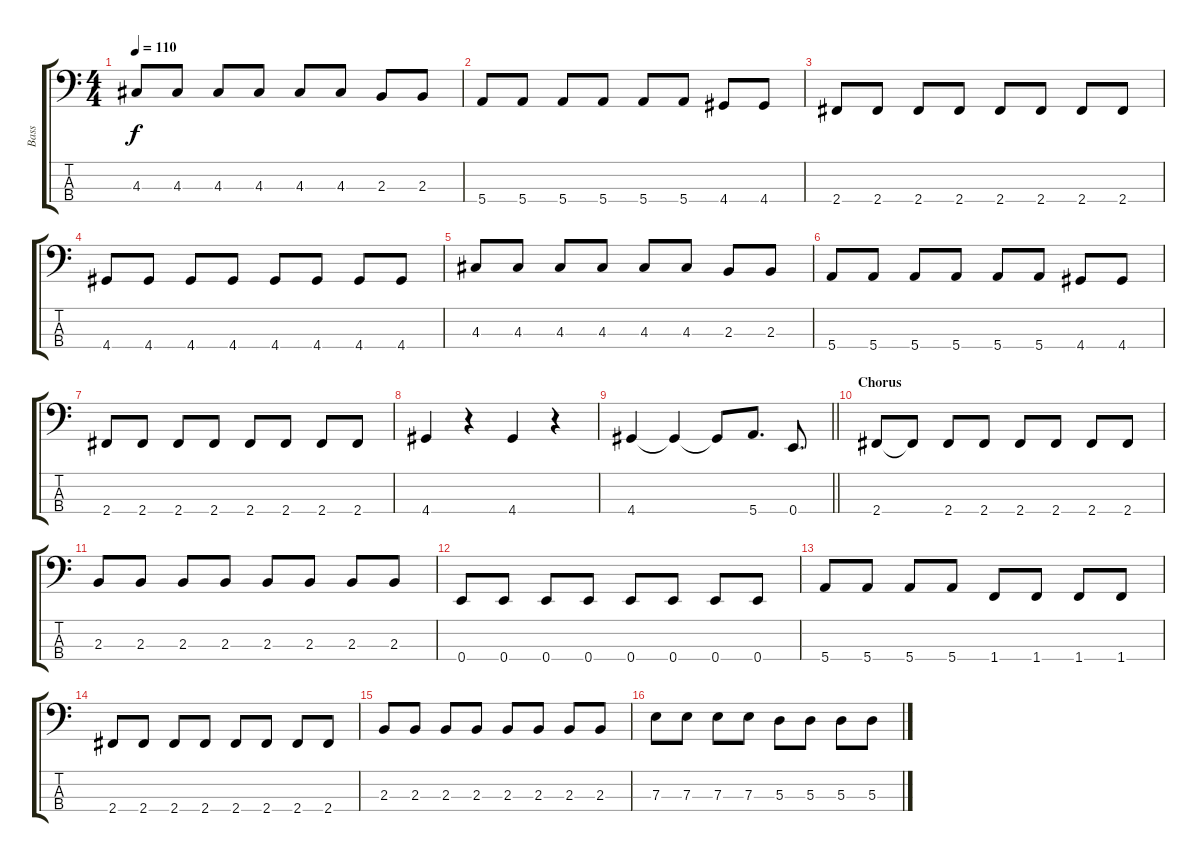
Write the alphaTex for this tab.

\track ("Bass" "Bass") {instrument electricbassfinger}
\staff {score tabs}
\tuning (G2 D2 A1 E1) {hide}
\ts (4 4)
\tempo 110
\clef f4
\ks c
4.3.8{dy f} 4.3.8 4.3.8 4.3.8 4.3.8 4.3.8 2.3.8 2.3.8 |
5.4.8 5.4.8 5.4.8 5.4.8 5.4.8 5.4.8 4.4.8 4.4.8 |
2.4.8 2.4.8 2.4.8 2.4.8 2.4.8 2.4.8 2.4.8 2.4.8 |
4.4.8 4.4.8 4.4.8 4.4.8 4.4.8 4.4.8 4.4.8 4.4.8 |
4.3.8 4.3.8 4.3.8 4.3.8 4.3.8 4.3.8 2.3.8 2.3.8 |
5.4.8 5.4.8 5.4.8 5.4.8 5.4.8 5.4.8 4.4.8 4.4.8 |
2.4.8 2.4.8 2.4.8 2.4.8 2.4.8 2.4.8 2.4.8 2.4.8 |
4.4.4 r.4 4.4.4 r.4 |
\barLineRight lightlight
4.4.4 4.4{t}.4 4.4{t}.8 5.4.8{d} 0.4.8{d} |
\section ("" "Chorus")
2.4.8 2.4{t}.8 2.4.8 2.4.8 2.4.8 2.4.8 2.4.8 2.4.8 |
2.3.8 2.3.8 2.3.8 2.3.8 2.3.8 2.3.8 2.3.8 2.3.8 |
0.4.8 0.4.8 0.4.8 0.4.8 0.4.8 0.4.8 0.4.8 0.4.8 |
5.4.8 5.4.8 5.4.8 5.4.8 1.4.8 1.4.8 1.4.8 1.4.8 |
2.4.8 2.4.8 2.4.8 2.4.8 2.4.8 2.4.8 2.4.8 2.4.8 |
2.3.8 2.3.8 2.3.8 2.3.8 2.3.8 2.3.8 2.3.8 2.3.8 |
7.3.8 7.3.8 7.3.8 7.3.8 5.3.8 5.3.8 5.3.8 5.3.8
